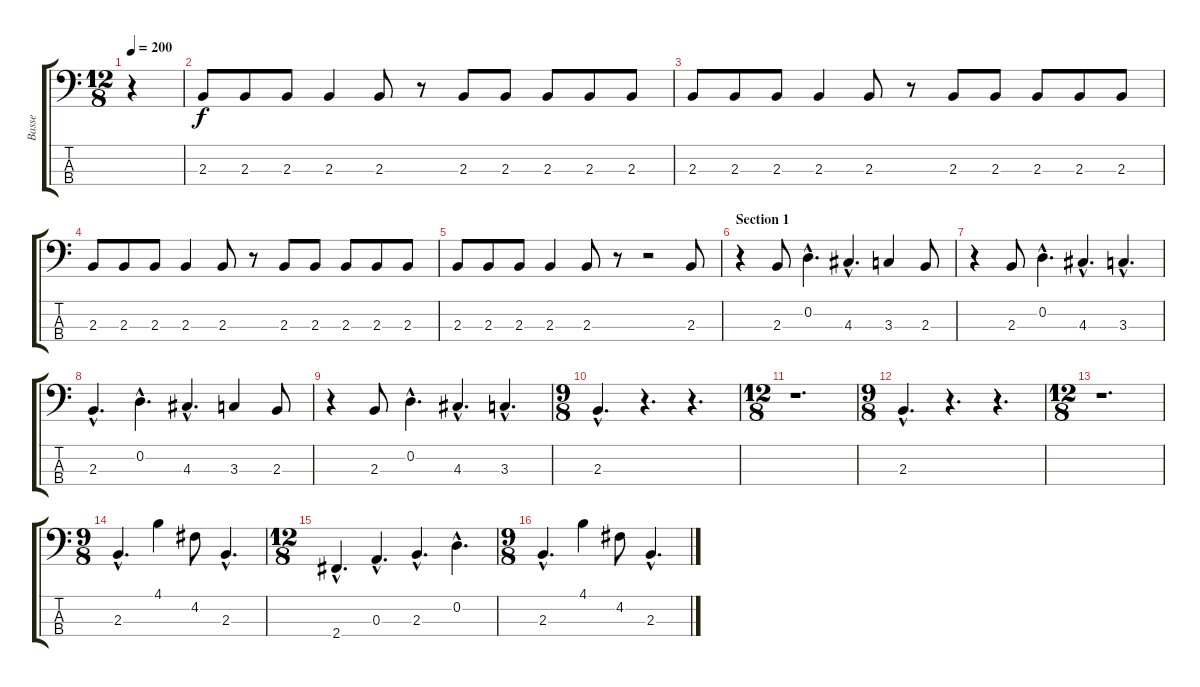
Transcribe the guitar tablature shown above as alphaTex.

\track ("Basse" "Basse") {instrument electricbassfinger}
\staff {score tabs}
\tuning (G2 D2 A1 E1) {hide}
\ts (12 8)
\tempo 200
\clef f4
\ks c
r.4{dy f instrument electricbassfinger} |
2.3.8 2.3.8 2.3.8 2.3.4 2.3.8 r.8 2.3.8 2.3.8 2.3.8 2.3.8 2.3.8 |
2.3.8 2.3.8 2.3.8 2.3.4 2.3.8 r.8 2.3.8 2.3.8 2.3.8 2.3.8 2.3.8 |
2.3.8 2.3.8 2.3.8 2.3.4 2.3.8 r.8 2.3.8 2.3.8 2.3.8 2.3.8 2.3.8 |
2.3.8 2.3.8 2.3.8 2.3.4 2.3.8 r.8 r.2 2.3.8 |
\section ("" "Section 1")
r.4 2.3.8 0.2{hac}.4{d} 4.3{hac}.4{d} 3.3.4 2.3.8 |
r.4 2.3.8 0.2{hac}.4{d} 4.3{hac}.4{d} 3.3{hac}.4{d} |
2.3{hac}.4{d} 0.2{hac}.4{d} 4.3{hac}.4{d} 3.3.4 2.3.8 |
r.4 2.3.8 0.2{hac}.4{d} 4.3{hac}.4{d} 3.3{hac}.4{d} |
\ts (9 8)
2.3{hac}.4{d} r.4{d} r.4{d} |
\ts (12 8)
r.1{d} |
\ts (9 8)
2.3{hac}.4{d} r.4{d} r.4{d} |
\ts (12 8)
r.1{d} |
\ts (9 8)
2.3{hac}.4{d} 4.1.4 4.2.8 2.3{hac}.4{d} |
\ts (12 8)
2.4{hac}.4{d} 0.3{hac}.4{d} 2.3{hac}.4{d} 0.2{hac}.4{d} |
\ts (9 8)
2.3{hac}.4{d} 4.1.4 4.2.8 2.3{hac}.4{d}
